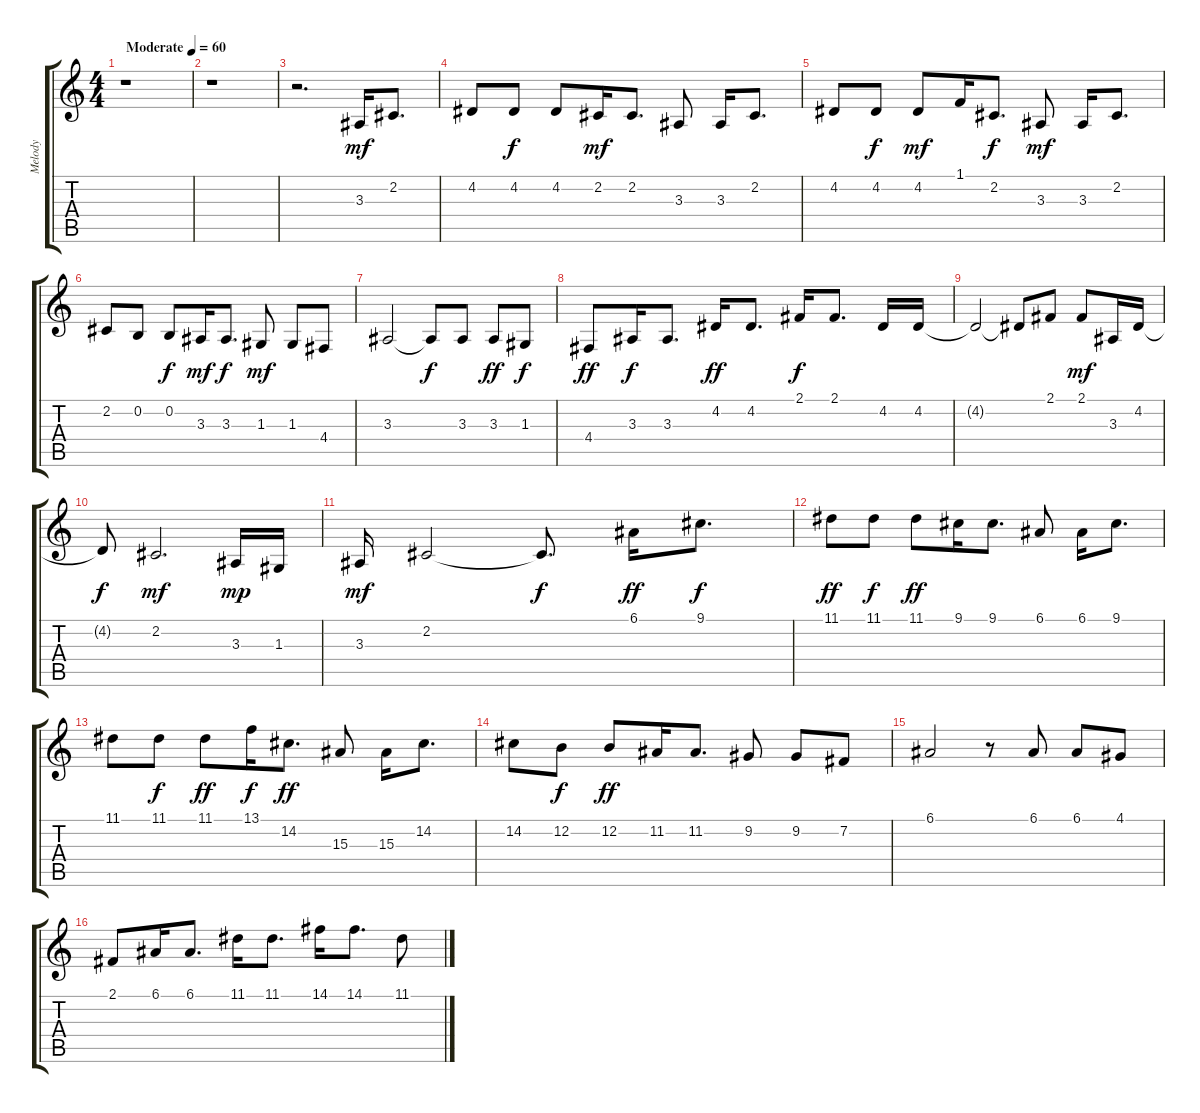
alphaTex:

\track ("Melody" "Melody") {instrument flute}
\staff {score tabs}
\tuning (E4 B3 G3 D3 A2 E2) {hide}
\ts (4 4)
\tempo (60 "Moderate")
\clef g2
\ks c
r.1{dy mf instrument flute} |
r.1 |
r.2{d} 3.3.16 2.2.8{d} |
4.2.8 4.2.8{dy f} 4.2.8 2.2.16{dy mf} 2.2.8{d} 3.3.8 3.3.16 2.2.8{d} |
4.2.8 4.2.8{dy f} 4.2.8{dy mf} 1.1.16 2.2.8{d dy f} 3.3.8{dy mf} 3.3.16 2.2.8{d} |
2.2.8 0.2.8 0.2.8{dy f} 3.3.16{dy mf} 3.3.8{d dy f} 1.3.8{dy mf} 1.3.8 4.4.8 |
3.3.2 3.3{t}.8{dy f} 3.3.8 3.3.8{dy ff} 1.3.8{dy f} |
4.4.8{dy ff} 3.3.16{dy f} 3.3.8{d} 4.2.16{dy ff} 4.2.8{d} 2.1.16{dy f} 2.1.8{d} 4.2.16 4.2.16 |
4.2{t}.2 4.2{t}.8 2.1.8 2.1.8{dy mf} 3.3.16 4.2.16 |
4.2{t}.8{dy f} 2.2.2{d dy mf} 3.3.16{dy mp} 1.3.16 |
3.3.16{dy mf} 2.2.2 2.2{t}.8{d dy f} 6.1.16{dy ff balance 8 instrument altosax} 9.1.8{d dy f} |
11.1.8{dy ff} 11.1.8{dy f} 11.1.8{dy ff} 9.1.16 9.1.8{d} 6.1.8 6.1.16 9.1.8{d} |
11.1.8 11.1.8{dy f} 11.1.8{dy ff} 13.1.16{dy f} 14.2.8{d dy ff} 15.3.8 15.3.16 14.2.8{d} |
14.2.8 12.2.8{dy f} 12.2.8{dy ff} 11.2.16 11.2.8{d} 9.2.8 9.2.8 7.2.8 |
6.1.2 r.8 6.1.8 6.1.8 4.1.8 |
2.1.8 6.1.16 6.1.8{d} 11.1.16 11.1.8{d} 14.1.16 14.1.8{d} 11.1.8
